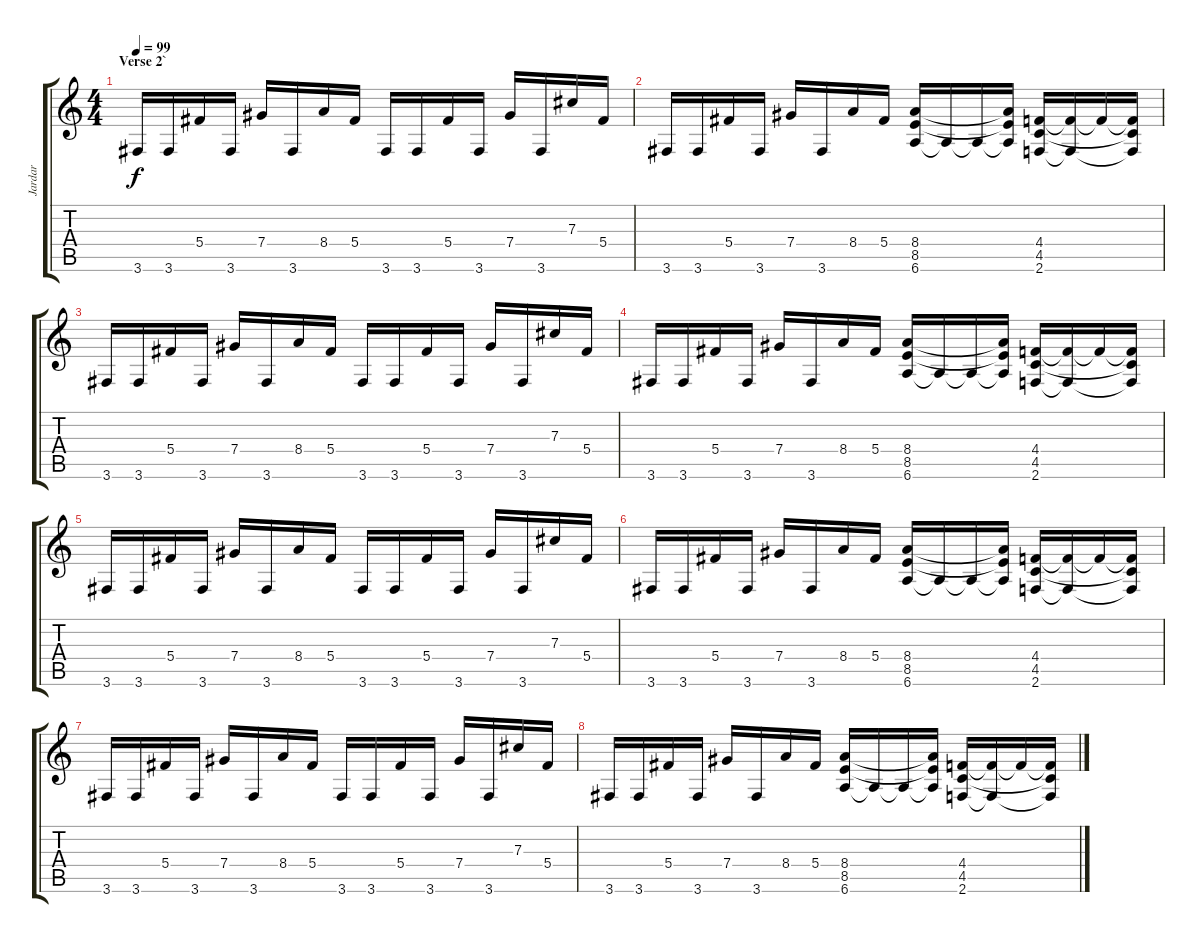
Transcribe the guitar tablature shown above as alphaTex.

\track ("Jardar" "Jardar") {instrument distortionguitar}
\staff {score tabs}
\tuning (Eb4 Bb3 Gb3 Db3 Ab2 Eb2) {hide}
\ts (4 4)
\section ("" "Verse 2`")
\tempo 99
\clef g2
\ks c
3.6.16{dy f} 3.6.16 5.4.16 3.6.16 7.4.16 3.6.16 8.4.16 5.4.16 3.6.16 3.6.16 5.4.16 3.6.16 7.4.16 3.6.16 7.3.16 5.4.16 |
3.6.16 3.6.16 5.4.16 3.6.16 7.4.16 3.6.16 8.4.16 5.4.16 (8.4 8.5 6.6).16 6.6{t}.16 6.6{t}.16 (8.4{t} 8.5{t} 6.6{t}).16 (4.4 4.5 2.6).16 (4.4{t} 2.6{t}).16 4.4{t}.16 (4.4{t} 4.5{t} 2.6{t}).16 |
3.6.16 3.6.16 5.4.16 3.6.16 7.4.16 3.6.16 8.4.16 5.4.16 3.6.16 3.6.16 5.4.16 3.6.16 7.4.16 3.6.16 7.3.16 5.4.16 |
3.6.16 3.6.16 5.4.16 3.6.16 7.4.16 3.6.16 8.4.16 5.4.16 (8.4 8.5 6.6).16 6.6{t}.16 6.6{t}.16 (8.4{t} 8.5{t} 6.6{t}).16 (4.4 4.5 2.6).16 (4.4{t} 2.6{t}).16 4.4{t}.16 (4.4{t} 4.5{t} 2.6{t}).16 |
3.6.16 3.6.16 5.4.16 3.6.16 7.4.16 3.6.16 8.4.16 5.4.16 3.6.16 3.6.16 5.4.16 3.6.16 7.4.16 3.6.16 7.3.16 5.4.16 |
3.6.16 3.6.16 5.4.16 3.6.16 7.4.16 3.6.16 8.4.16 5.4.16 (8.4 8.5 6.6).16 6.6{t}.16 6.6{t}.16 (8.4{t} 8.5{t} 6.6{t}).16 (4.4 4.5 2.6).16 (4.4{t} 2.6{t}).16 4.4{t}.16 (4.4{t} 4.5{t} 2.6{t}).16 |
3.6.16 3.6.16 5.4.16 3.6.16 7.4.16 3.6.16 8.4.16 5.4.16 3.6.16 3.6.16 5.4.16 3.6.16 7.4.16 3.6.16 7.3.16 5.4.16 |
3.6.16 3.6.16 5.4.16 3.6.16 7.4.16 3.6.16 8.4.16 5.4.16 (8.4 8.5 6.6).16 6.6{t}.16 6.6{t}.16 (8.4{t} 8.5{t} 6.6{t}).16 (4.4 4.5 2.6).16 (4.4{t} 2.6{t}).16 4.4{t}.16 (4.4{t} 4.5{t} 2.6{t}).16
